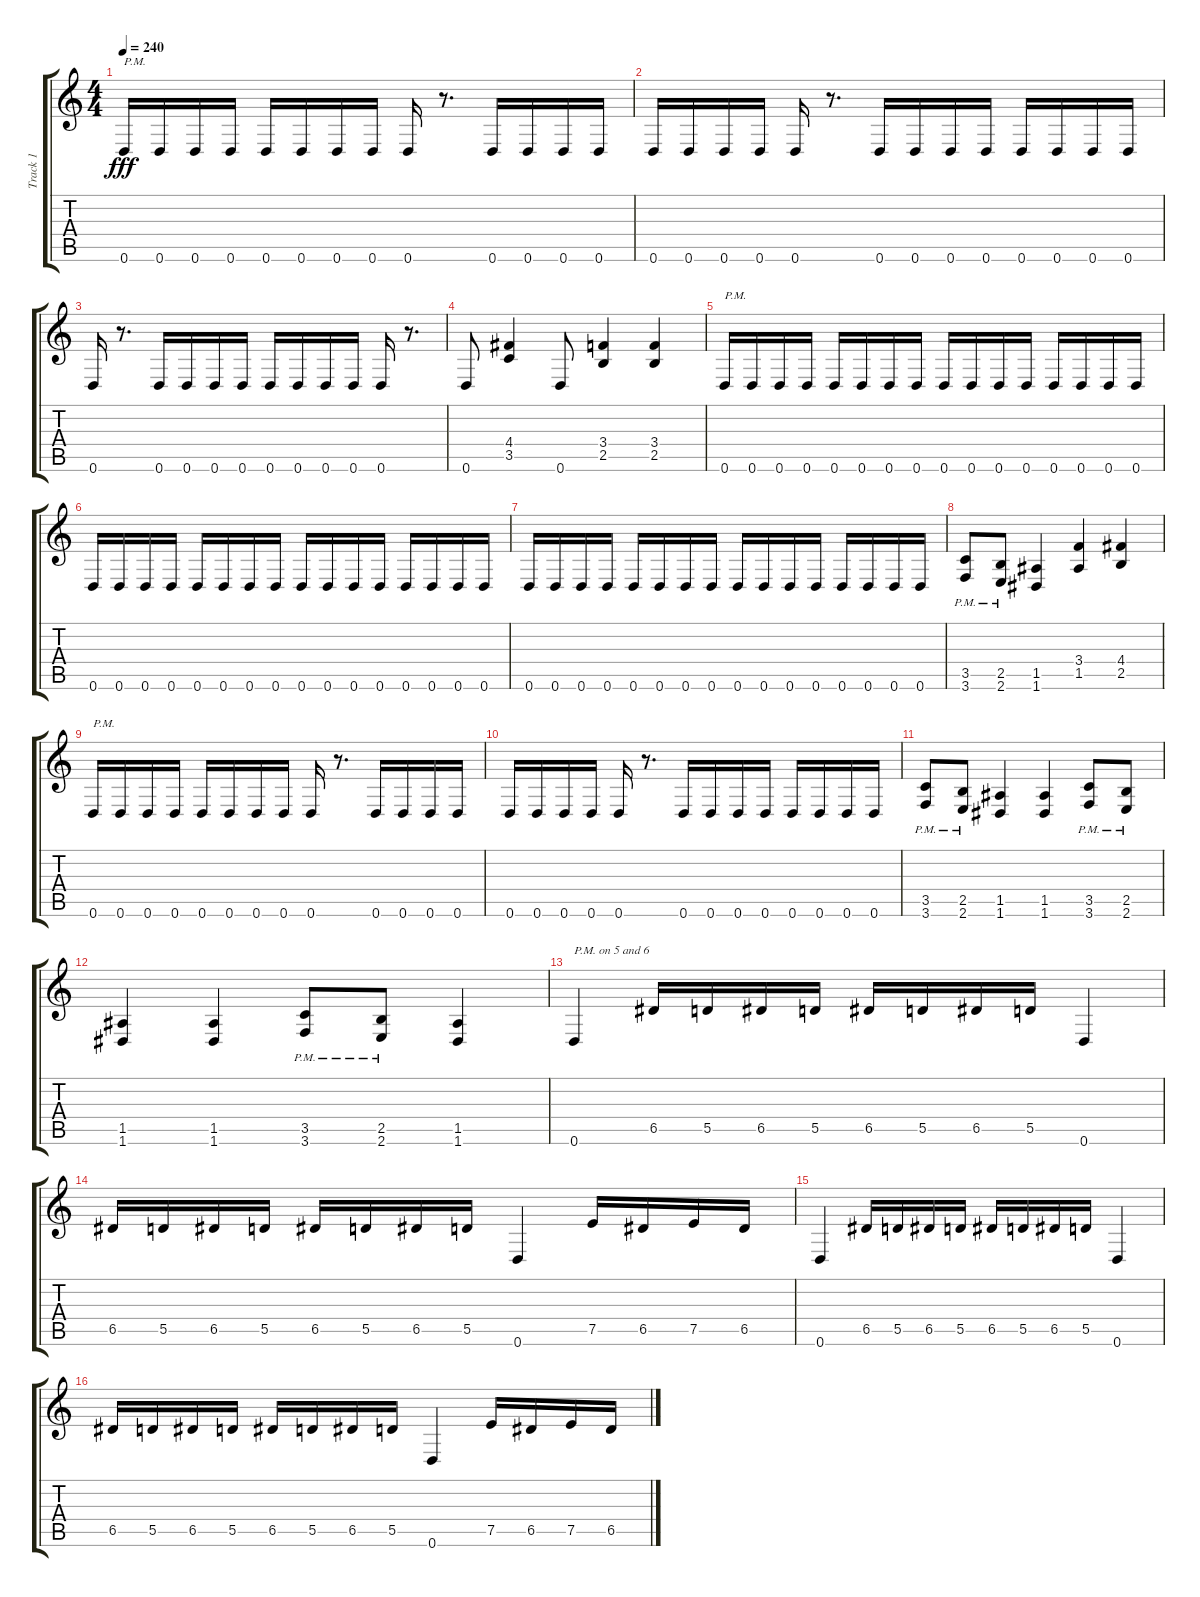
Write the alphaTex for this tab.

\track ("Track 1" "Track 1") {instrument distortionguitar}
\staff {score tabs}
\tuning (E4 B3 G3 D3 A2 D2) {hide}
\ts (4 4)
\tempo 240
\clef g2
\ks c
0.6.16{txt "P.M." dy fff} 0.6.16 0.6.16 0.6.16 0.6.16 0.6.16 0.6.16 0.6.16 0.6.16 r.8{d} 0.6.16 0.6.16 0.6.16 0.6.16 |
0.6.16 0.6.16 0.6.16 0.6.16 0.6.16 r.8{d} 0.6.16 0.6.16 0.6.16 0.6.16 0.6.16 0.6.16 0.6.16 0.6.16 |
0.6.16 r.8{d} 0.6.16 0.6.16 0.6.16 0.6.16 0.6.16 0.6.16 0.6.16 0.6.16 0.6.16 r.8{d} |
0.6.8 (4.4 3.5).4 0.6.8 (3.4 2.5).4 (3.4 2.5).4 |
0.6.16{txt "P.M."} 0.6.16 0.6.16 0.6.16 0.6.16 0.6.16 0.6.16 0.6.16 0.6.16 0.6.16 0.6.16 0.6.16 0.6.16 0.6.16 0.6.16 0.6.16 |
0.6.16 0.6.16 0.6.16 0.6.16 0.6.16 0.6.16 0.6.16 0.6.16 0.6.16 0.6.16 0.6.16 0.6.16 0.6.16 0.6.16 0.6.16 0.6.16 |
0.6.16 0.6.16 0.6.16 0.6.16 0.6.16 0.6.16 0.6.16 0.6.16 0.6.16 0.6.16 0.6.16 0.6.16 0.6.16 0.6.16 0.6.16 0.6.16 |
(3.5{pm} 3.6{pm}).8 (2.5{pm} 2.6{pm}).8 (1.5 1.6).4 (3.4 1.5).4 (4.4 2.5).4 |
0.6.16{txt "P.M."} 0.6.16 0.6.16 0.6.16 0.6.16 0.6.16 0.6.16 0.6.16 0.6.16 r.8{d} 0.6.16 0.6.16 0.6.16 0.6.16 |
0.6.16 0.6.16 0.6.16 0.6.16 0.6.16 r.8{d} 0.6.16 0.6.16 0.6.16 0.6.16 0.6.16 0.6.16 0.6.16 0.6.16 |
(3.5{pm} 3.6{pm}).8 (2.5{pm} 2.6{pm}).8 (1.5 1.6).4 (1.5 1.6).4 (3.5{pm} 3.6{pm}).8 (2.5{pm} 2.6{pm}).8 |
(1.5 1.6).4 (1.5 1.6).4 (3.5{pm} 3.6{pm}).8 (2.5{pm} 2.6{pm}).8 (1.5 1.6).4 |
0.6.4{txt "P.M. on 5 and 6"} 6.5.16 5.5.16 6.5.16 5.5.16 6.5.16 5.5.16 6.5.16 5.5.16 0.6.4 |
6.5.16 5.5.16 6.5.16 5.5.16 6.5.16 5.5.16 6.5.16 5.5.16 0.6.4 7.5.16 6.5.16 7.5.16 6.5.16 |
0.6.4 6.5.16 5.5.16 6.5.16 5.5.16 6.5.16 5.5.16 6.5.16 5.5.16 0.6.4 |
6.5.16 5.5.16 6.5.16 5.5.16 6.5.16 5.5.16 6.5.16 5.5.16 0.6.4 7.5.16 6.5.16 7.5.16 6.5.16
